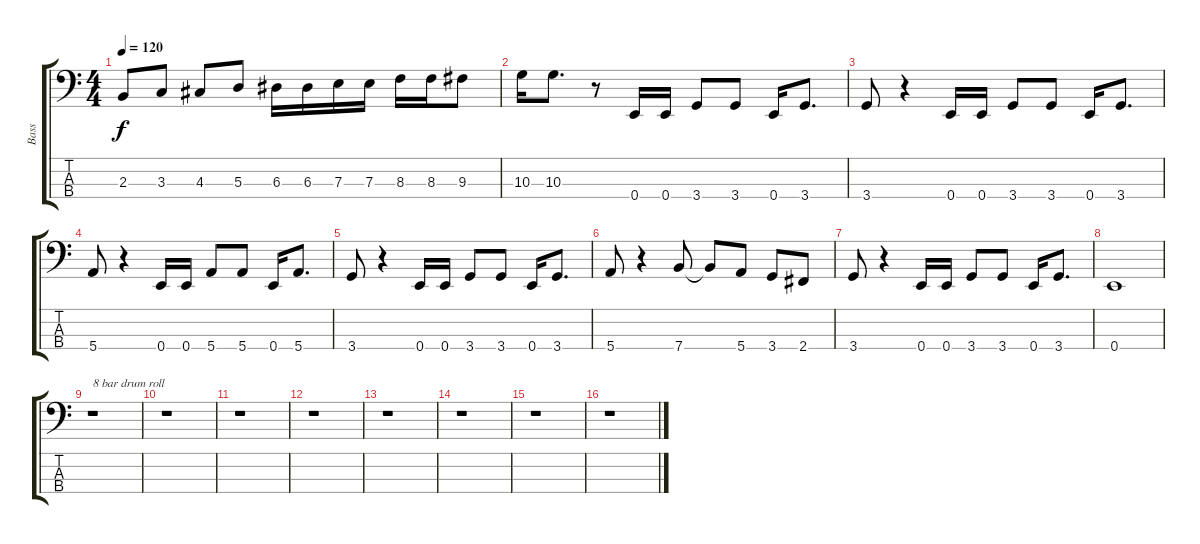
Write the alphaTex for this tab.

\track ("Bass" "Bass") {instrument electricbasspick}
\staff {score tabs}
\tuning (G2 D2 A1 E1) {hide}
\ts (4 4)
\tempo 120
\clef f4
\ks c
2.3.8{dy f} 3.3.8 4.3.8 5.3.8 6.3.16 6.3.16 7.3.16 7.3.16 8.3.16 8.3.16 9.3.8 |
10.3.16 10.3.8{d} r.8 0.4.16 0.4.16 3.4.8 3.4.8 0.4.16 3.4.8{d} |
3.4.8 r.4 0.4.16 0.4.16 3.4.8 3.4.8 0.4.16 3.4.8{d} |
5.4.8 r.4 0.4.16 0.4.16 5.4.8 5.4.8 0.4.16 5.4.8{d} |
3.4.8 r.4 0.4.16 0.4.16 3.4.8 3.4.8 0.4.16 3.4.8{d} |
5.4.8 r.4 7.4.8 7.4{t}.8 5.4.8 3.4.8 2.4.8 |
3.4.8 r.4 0.4.16 0.4.16 3.4.8 3.4.8 0.4.16 3.4.8{d} |
0.4.1 |
r.1{txt "8 bar drum roll"} |
r.1 |
r.1 |
r.1 |
r.1 |
r.1 |
r.1 |
r.1
